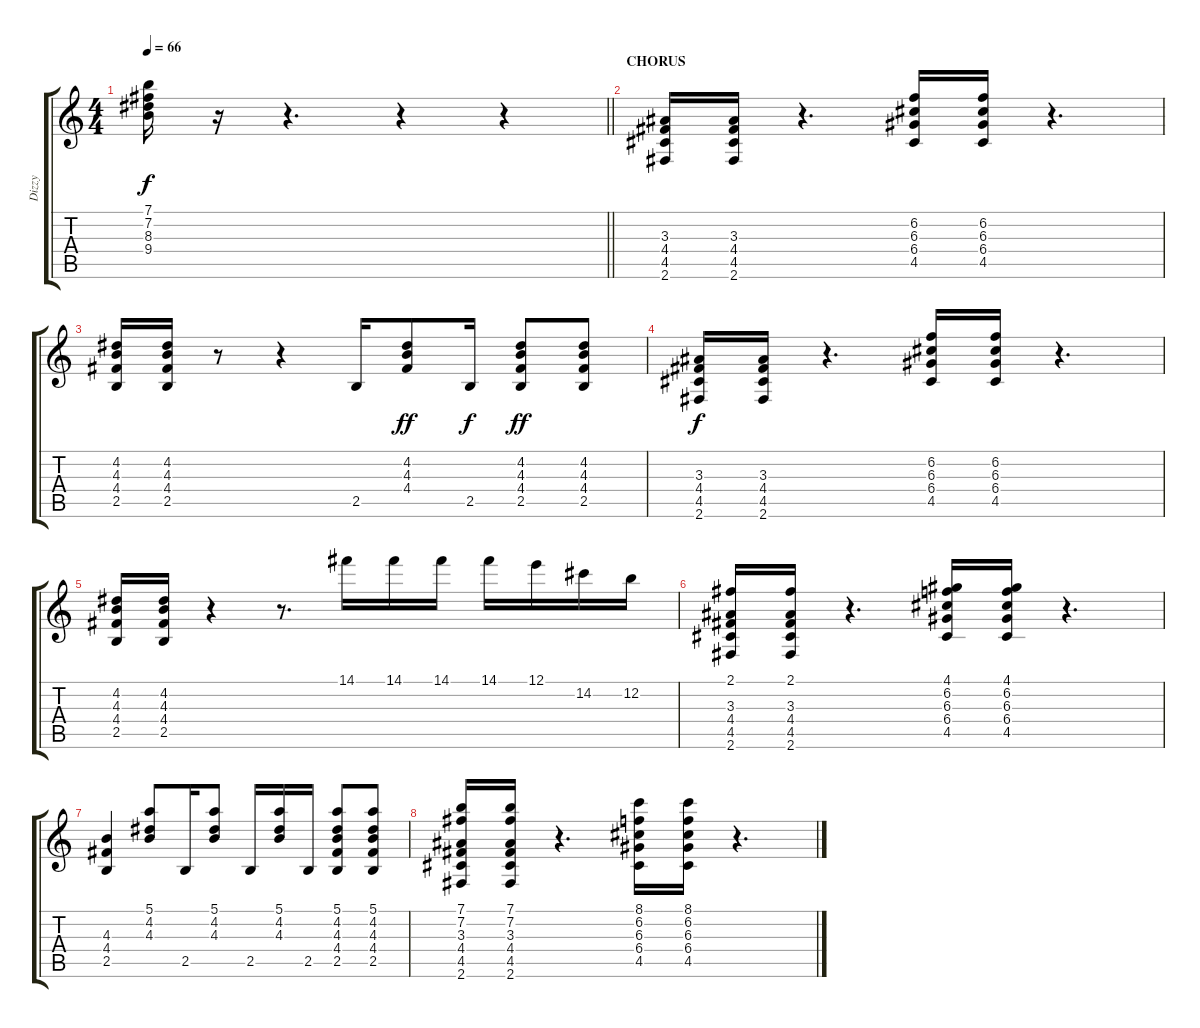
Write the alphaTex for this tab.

\track ("Dizzy" "Dizzy") {instrument electricguitarclean}
\staff {score tabs}
\tuning (E4 B3 G3 D3 A2 E2) {hide}
\ts (4 4)
\tempo 66
\clef g2
\barLineRight lightlight
\ks c
(7.1 7.2 8.3 9.4).16{dy f} r.16 r.4{d} r.4 r.4 |
\section ("" "CHORUS")
(3.3 4.4 4.5 2.6).16 (3.3 4.4 4.5 2.6).16 r.4{d} (6.2 6.3 6.4 4.5).16 (6.2 6.3 6.4 4.5).16 r.4{d} |
(4.2 4.3 4.4 2.5).16 (4.2 4.3 4.4 2.5).16 r.8 r.4 2.5.16 (4.2 4.3 4.4).8{dy ff} 2.5.16{dy f} (4.2 4.3 4.4 2.5).8{dy ff} (4.2 4.3 4.4 2.5).8 |
(3.3 4.4 4.5 2.6).16{dy f} (3.3 4.4 4.5 2.6).16 r.4{d} (6.2 6.3 6.4 4.5).16 (6.2 6.3 6.4 4.5).16 r.4{d} |
(4.2 4.3 4.4 2.5).16 (4.2 4.3 4.4 2.5).16 r.4 r.8{d} 14.1.16 14.1.16 14.1.16 14.1.16 12.1.16 14.2.16 12.2.16 |
(2.1 3.3 4.4 4.5 2.6).16 (2.1 3.3 4.4 4.5 2.6).16 r.4{d} (4.1 6.2 6.3 6.4 4.5).16 (4.1 6.2 6.3 6.4 4.5).16 r.4{d} |
(4.3 4.4 2.5).4 (5.1 4.2 4.3).8 2.5.16 (5.1 4.2 4.3).8 2.5.16 (5.1 4.2 4.3).16 2.5.16 (5.1 4.2 4.3 4.4 2.5).8 (5.1 4.2 4.3 4.4 2.5).8 |
(7.1 7.2 3.3 4.4 4.5 2.6).16 (7.1 7.2 3.3 4.4 4.5 2.6).16 r.4{d} (8.1 6.2 6.3 6.4 4.5).16 (8.1 6.2 6.3 6.4 4.5).16 r.4{d}
